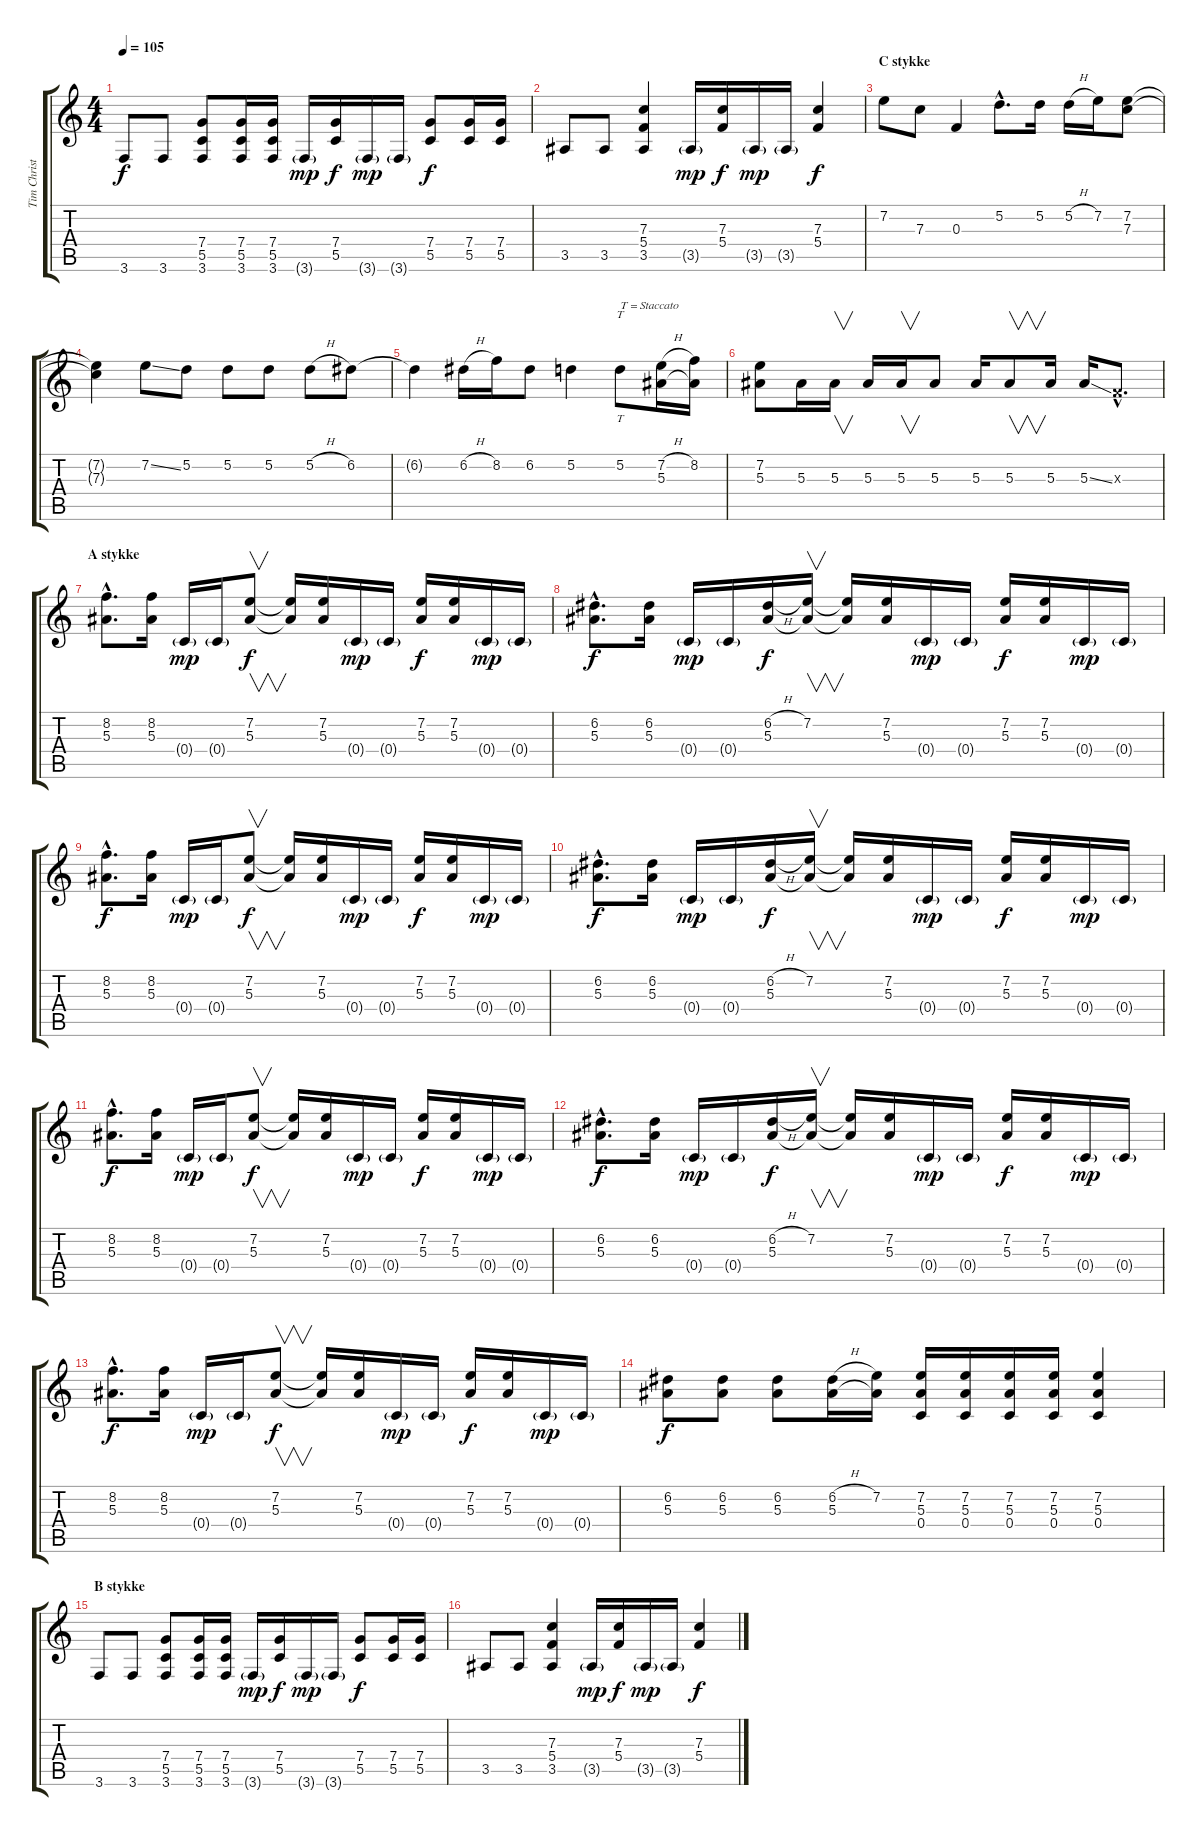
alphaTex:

\track ("Tim Christensen (Guitar 1)" "Tim Christ") {instrument distortionguitar}
\staff {score tabs}
\tuning (D4 A3 F3 C3 G2 D2) {hide}
\ts (4 4)
\tempo 105
\clef g2
\ks c
3.6.8{dy f} 3.6.8 (7.4 5.5 3.6).8 (7.4 5.5 3.6).16 (7.4 5.5 3.6).16 3.6{g}.16{dy mp} (7.4 5.5).16{dy f} 3.6{g}.16{dy mp} 3.6{g}.16 (7.4 5.5).8{dy f} (7.4 5.5).16 (7.4 5.5).16 |
3.5.8 3.5.8 (7.3 5.4 3.5).4 3.5{g}.16{dy mp} (7.3 5.4).16{dy f} 3.5{g}.16{dy mp} 3.5{g}.16 (7.3 5.4).4{dy f} |
\section ("" "C stykke")
7.2.8 7.3.8 0.3.4 5.2{hac}.8{d} 5.2.16 5.2{h}.16 7.2.16 (7.2 7.3).8 |
(7.2{t} 7.3{t}).4 7.2{ss}.8 5.2.8 5.2.8 5.2.8 5.2{h}.8 6.2.8 |
6.2{t}.4 6.2{h}.16 8.2.16 6.2.8 5.2.4 5.2.8{tt txt "T = Staccato"} (7.2{h} 5.3).16 (8.2 5.3{t}).16 |
(7.2 5.3).8 5.3.16 5.3.16{v} 5.3.16 5.3.16{v} 5.3.8 5.3.16 5.3.8{v} 5.3.16 5.3{ss}.16 0.3{hac x}.8{d} |
\section ("" "A stykke")
(8.2{hac} 5.3{hac}).8{d} (8.2 5.3).16 0.4{g}.16{dy mp} 0.4{g}.16 (7.2 5.3).8{v dy f} (7.2{t} 5.3{t}).16 (7.2 5.3).16 0.4{g}.16{dy mp} 0.4{g}.16 (7.2 5.3).16{dy f} (7.2 5.3).16 0.4{g}.16{dy mp} 0.4{g}.16 |
(6.2{hac} 5.3{hac}).8{d dy f} (6.2 5.3).16 0.4{g}.16{dy mp} 0.4{g}.16 (6.2{h} 5.3).16{dy f} (7.2 5.3{t}).16{v} (7.2{t} 5.3{t}).16 (7.2 5.3).16 0.4{g}.16{dy mp} 0.4{g}.16 (7.2 5.3).16{dy f} (7.2 5.3).16 0.4{g}.16{dy mp} 0.4{g}.16 |
(8.2{hac} 5.3{hac}).8{d dy f} (8.2 5.3).16 0.4{g}.16{dy mp} 0.4{g}.16 (7.2 5.3).8{v dy f} (7.2{t} 5.3{t}).16 (7.2 5.3).16 0.4{g}.16{dy mp} 0.4{g}.16 (7.2 5.3).16{dy f} (7.2 5.3).16 0.4{g}.16{dy mp} 0.4{g}.16 |
(6.2{hac} 5.3{hac}).8{d dy f} (6.2 5.3).16 0.4{g}.16{dy mp} 0.4{g}.16 (6.2{h} 5.3).16{dy f} (7.2 5.3{t}).16{v} (7.2{t} 5.3{t}).16 (7.2 5.3).16 0.4{g}.16{dy mp} 0.4{g}.16 (7.2 5.3).16{dy f} (7.2 5.3).16 0.4{g}.16{dy mp} 0.4{g}.16 |
(8.2{hac} 5.3{hac}).8{d dy f} (8.2 5.3).16 0.4{g}.16{dy mp} 0.4{g}.16 (7.2 5.3).8{v dy f} (7.2{t} 5.3{t}).16 (7.2 5.3).16 0.4{g}.16{dy mp} 0.4{g}.16 (7.2 5.3).16{dy f} (7.2 5.3).16 0.4{g}.16{dy mp} 0.4{g}.16 |
(6.2{hac} 5.3{hac}).8{d dy f} (6.2 5.3).16 0.4{g}.16{dy mp} 0.4{g}.16 (6.2{h} 5.3).16{dy f} (7.2 5.3{t}).16{v} (7.2{t} 5.3{t}).16 (7.2 5.3).16 0.4{g}.16{dy mp} 0.4{g}.16 (7.2 5.3).16{dy f} (7.2 5.3).16 0.4{g}.16{dy mp} 0.4{g}.16 |
(8.2{hac} 5.3{hac}).8{d dy f} (8.2 5.3).16 0.4{g}.16{dy mp} 0.4{g}.16 (7.2 5.3).8{v dy f} (7.2{t} 5.3{t}).16 (7.2 5.3).16 0.4{g}.16{dy mp} 0.4{g}.16 (7.2 5.3).16{dy f} (7.2 5.3).16 0.4{g}.16{dy mp} 0.4{g}.16 |
(6.2 5.3).8{dy f} (6.2 5.3).8 (6.2 5.3).8 (6.2{h} 5.3).16 (7.2 5.3{t}).16 (7.2 5.3 0.4).16 (7.2 5.3 0.4).16 (7.2 5.3 0.4).16 (7.2 5.3 0.4).16 (7.2 5.3 0.4).4 |
\section ("" "B stykke")
3.6.8 3.6.8 (7.4 5.5 3.6).8 (7.4 5.5 3.6).16 (7.4 5.5 3.6).16 3.6{g}.16{dy mp} (7.4 5.5).16{dy f} 3.6{g}.16{dy mp} 3.6{g}.16 (7.4 5.5).8{dy f} (7.4 5.5).16 (7.4 5.5).16 |
3.5.8 3.5.8 (7.3 5.4 3.5).4 3.5{g}.16{dy mp} (7.3 5.4).16{dy f} 3.5{g}.16{dy mp} 3.5{g}.16 (7.3 5.4).4{dy f}
